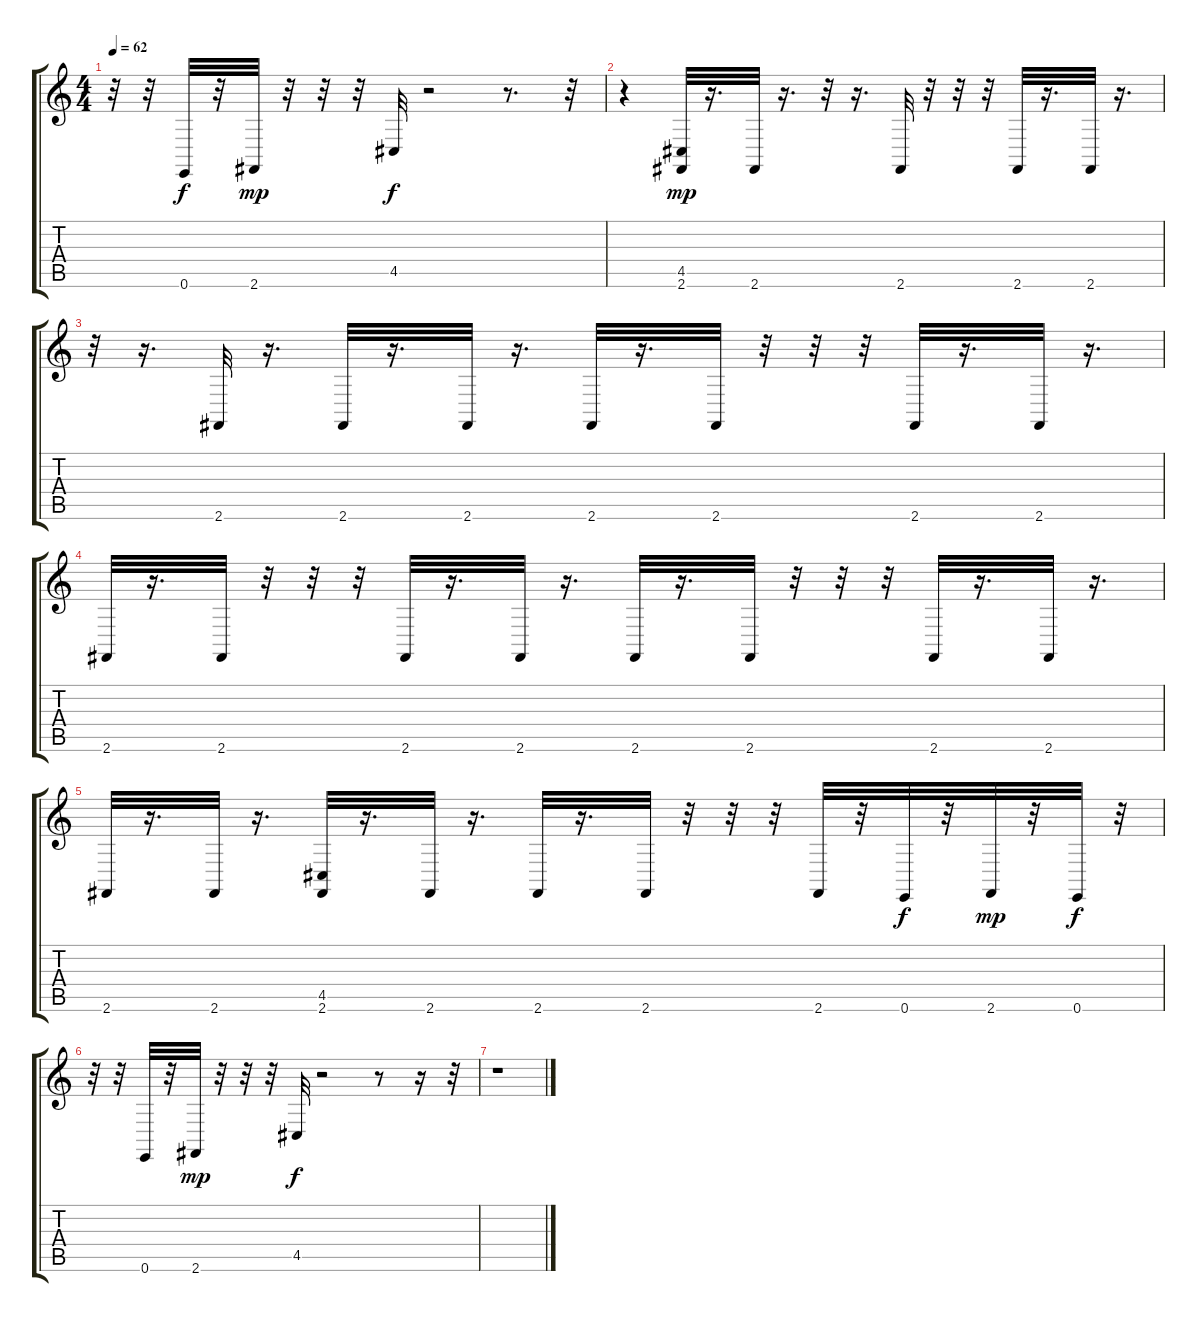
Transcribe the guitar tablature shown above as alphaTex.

\track "" {instrument acousticgrandpiano}
\staff {score tabs}
\tuning (E4 B3 G3 D3 A2 E2) {hide}
\ts (4 4)
\tempo 62
\clef g2
\ks c
r.32{dy f} r.32 0.6.32 r.32 2.6.32{dy mp} r.32 r.32 r.32 4.5.32{dy f} r.2 r.8{d} r.32 |
r.4 (4.5 2.6).32{dy mp} r.16{d} 2.6.32 r.16{d} r.32 r.16{d} 2.6.32 r.32 r.32 r.32 2.6.32 r.16{d} 2.6.32 r.16{d} |
r.32 r.16{d} 2.6.32 r.16{d} 2.6.32 r.16{d} 2.6.32 r.16{d} 2.6.32 r.16{d} 2.6.32 r.32 r.32 r.32 2.6.32 r.16{d} 2.6.32 r.16{d} |
2.6.32 r.16{d} 2.6.32 r.32 r.32 r.32 2.6.32 r.16{d} 2.6.32 r.16{d} 2.6.32 r.16{d} 2.6.32 r.32 r.32 r.32 2.6.32 r.16{d} 2.6.32 r.16{d} |
2.6.32 r.16{d} 2.6.32 r.16{d} (4.5 2.6).32 r.16{d} 2.6.32 r.16{d} 2.6.32 r.16{d} 2.6.32 r.32 r.32 r.32 2.6.32 r.32 0.6.32{dy f} r.32 2.6.32{dy mp} r.32 0.6.32{dy f} r.32 |
r.32 r.32 0.6.32 r.32 2.6.32{dy mp} r.32 r.32 r.32 4.5.32{dy f} r.2 r.8 r.16 r.32 |
r.1
